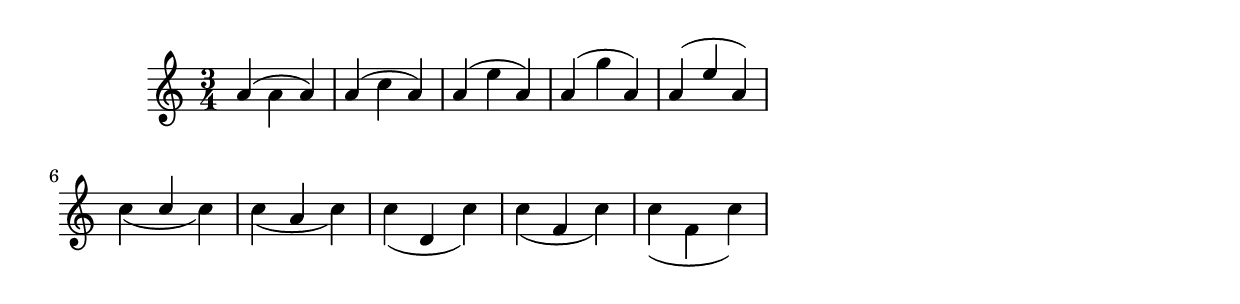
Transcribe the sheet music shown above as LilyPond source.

#(ly:set-option 'old-relative)
\version "1.9.1"
\header{
texidoc="
Slurs should look nice and symmetric.  The curvature may increase
only to avoid noteheads, and as little as possible.  Slurs never
run through noteheads or stems.
"
}

\score{
	\notes\relative c''{
		\time 3/4
		\slurUp
		\stemBoth a ( \stemDown a \stemBoth  a) a( c  a) a( e'  a,) a( g'  a,)
		\stemUp a( e'  a,)
		\break
		\slurDown
		\stemBoth c ( \stemUp c \stemBoth  c) c ( a  c) c( d,  c') c( f,  c')
		\stemDown c( f,  c')
	}
	\paper{
		linewidth = 120.\mm
	}
}

